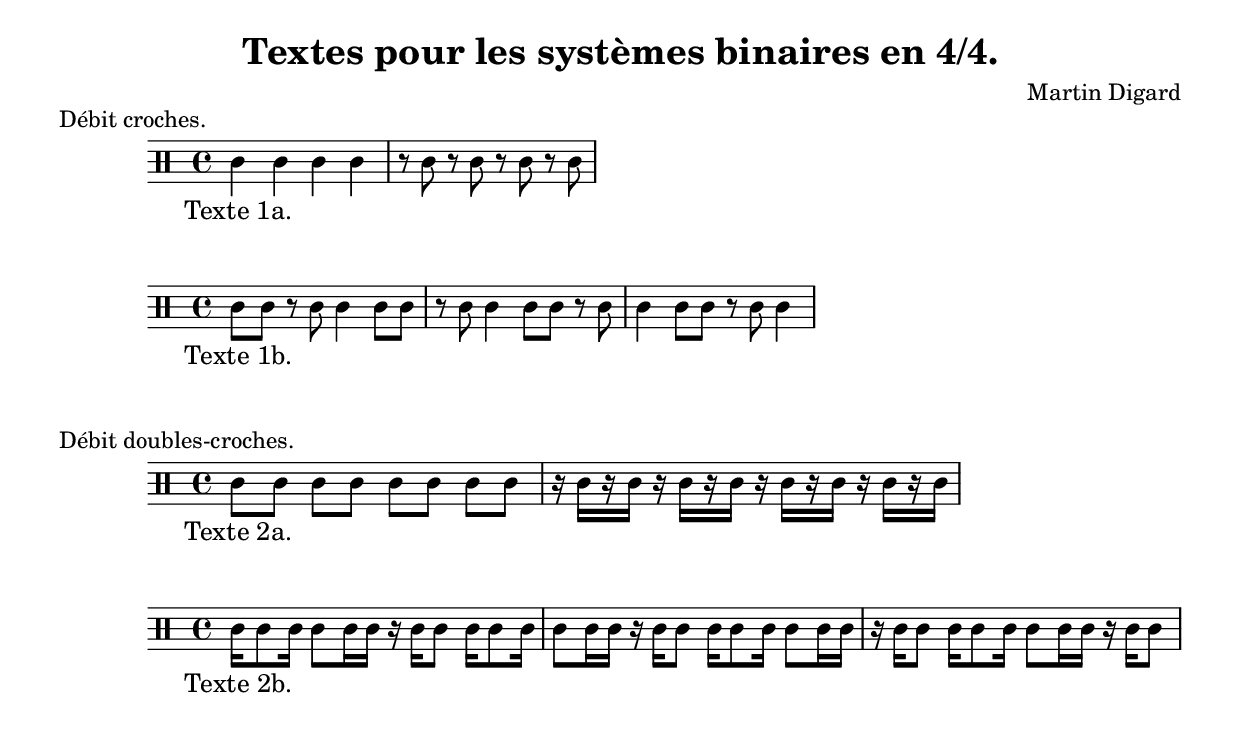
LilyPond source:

\version "2.22.1"
\language français
\include "../../0_drum_style_perso.ly"

\header {
  title = "Textes pour les systèmes binaires en 4/4."
  composer = "Martin Digard"
}

\score {
  \new Staff {
	{
	  \clef percussion
	  do'4 do' do' do'
	  r8 do' r do' r do' r do'
	}
	\addlyrics { "Texte 1a." }
  }
  \header { piece = "Débit croches." }
}

\score {
  \new Staff {
	{
	  \clef percussion
	  do'8 do' r do' do'4 do'8 do'
	  r do' do'4 do'8 do' r do'
	  do'4 do'8 do' r do' do'4
	}
	\addlyrics { "Texte 1b." }
  }
}

\score {
  \new Staff {
	{
	  \clef percussion
	  do'8 [do'] do' do' do' [do'] do' do'
	  r16 do' [r do'] r do' [r do'] r do' [r do'] r do' [r do']
	}
	\addlyrics { "Texte 2a." }
  }
  \header { piece = "Débit doubles-croches." }
}

\score {
  \new Staff {
	{
	  \clef percussion
	  do'16 do'8 do'16 do'8 do'16 do' r16 do' do'8 do'16 do'8 do'16
	  do'8 do'16 do' r16 do' do'8 
	  do'16 do'8 do'16 do'8 do'16 do' r16 do' do'8 do'16 do'8 do'16
	  do'8 do'16 do' r16 do' do'8
	}
	\addlyrics { "Texte 2b." }
  }
}
